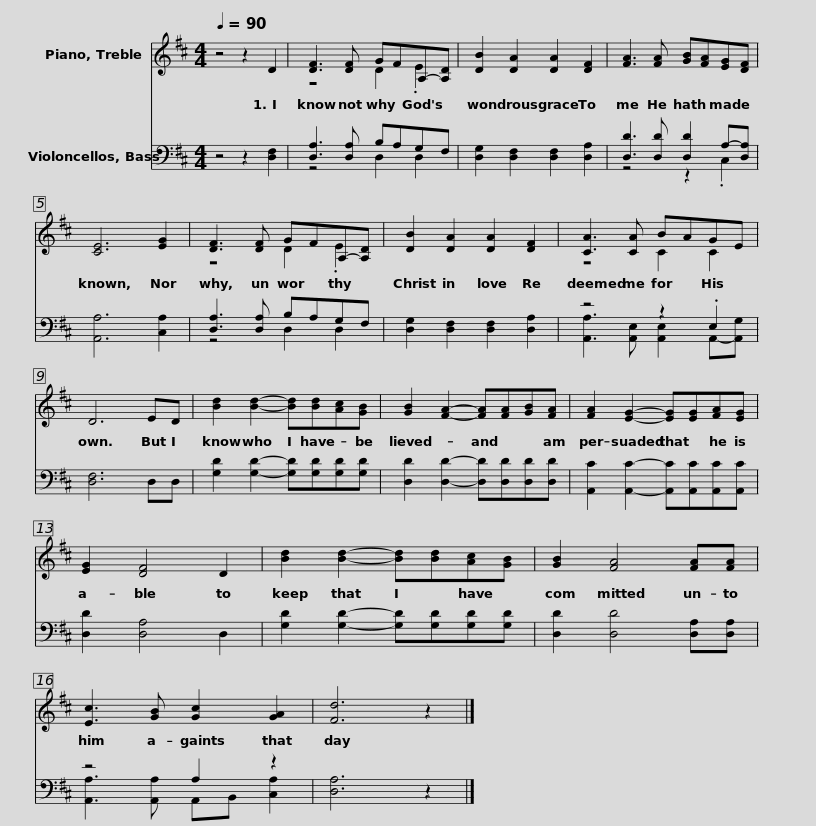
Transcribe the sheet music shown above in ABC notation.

X:1
%%score ( 1 2 ) ( 3 4 )
L:1/8
Q:1/4=90
M:4/4
I:linebreak $
K:D
V:1 treble
V:2 treble
V:3 bass
V:4 bass
V:1
 z4 z2 D2 | [DF]3 [DF] GFA,-[A,D] | [DB]2 [DA]2 [DA]2 [DF]2 | [FA]3 [FA] [GB][FA][EG][DF] |$ [CE]6 [EG]2 | %5
 [DF]3 [DF] GFA,-[A,D] | [DB]2 [DA]2 [DA]2 [DF]2 | [CA]3 [CA] BAGE | D6 ED |$ [Bd]2 [Bd]2- [Bd][Bd][Ac][GB] | %10
 [GB]2 [FA]2- [FA][FA][GB][FA] | [FA]2 [EG]2- [EG][EG][FA][EG] | [EG]2 [DF]4 D2 |$ [Bd]2 [Bd]2- [Bd][Bd][Ac][GB] | [GB]2 [FA]4 [FA][FA] | %15
 [Ec]3 [GB] [Gc]2 [GA]2 | [Fd]6 z2 |] %17
V:2
 x8 | z4 D2 .E2 | x8 | x8 |$ x8 | %5
 z4 D2 .E2 | x8 | z4 C2 C2 | x8 |$ x8 | %10
 x8 | x8 | x8 |$ x8 | x8 | %15
 x8 | x8 |] %17
V:3
 z4 z2 [D,F,]2 | [D,A,]3 [D,A,] B,A,G,F, | [D,G,]2 [D,F,]2 [D,F,]2 [D,A,]2 | [D,D]3 [D,D] [D,D]2 A,-[D,A,] |$ [A,,A,]6 [C,A,]2 | %5
 [D,A,]3 [D,A,] B,A,G,F, | [D,G,]2 [D,F,]2 [D,F,]2 [D,A,]2 | z4 z2 .E,2 | [D,F,]6 D,D, |$ [G,D]2 [G,D]2- [G,D][G,D][G,D][G,D] | %10
 [D,D]2 [D,D]2- [D,D][D,D][D,D][D,D] | [A,,C]2 [A,,C]2- [A,,C][A,,C][A,,C][A,,C] | [D,D]2 [D,A,]4 D,2 |$ [G,D]2 [G,D]2- [G,D][G,D][G,D][G,D] | [D,D]2 [D,D]4 [D,A,][D,A,] | %15
 z4 A,2 z2 | [D,A,]6 z2 |] %17
V:4
 x8 | z4 D,2 D,2 | x8 | z4 z2 .C,2 |$ x8 | %5
 z4 D,2 D,2 | x8 | [A,,A,]3 [A,,E,] [A,,E,]2 A,,-[A,,G,] | x8 |$ x8 | %10
 x8 | x8 | x8 |$ x8 | x8 | %15
 [A,,A,]3 [A,,A,] A,,B,, [C,A,]2 | x8 |] %17
